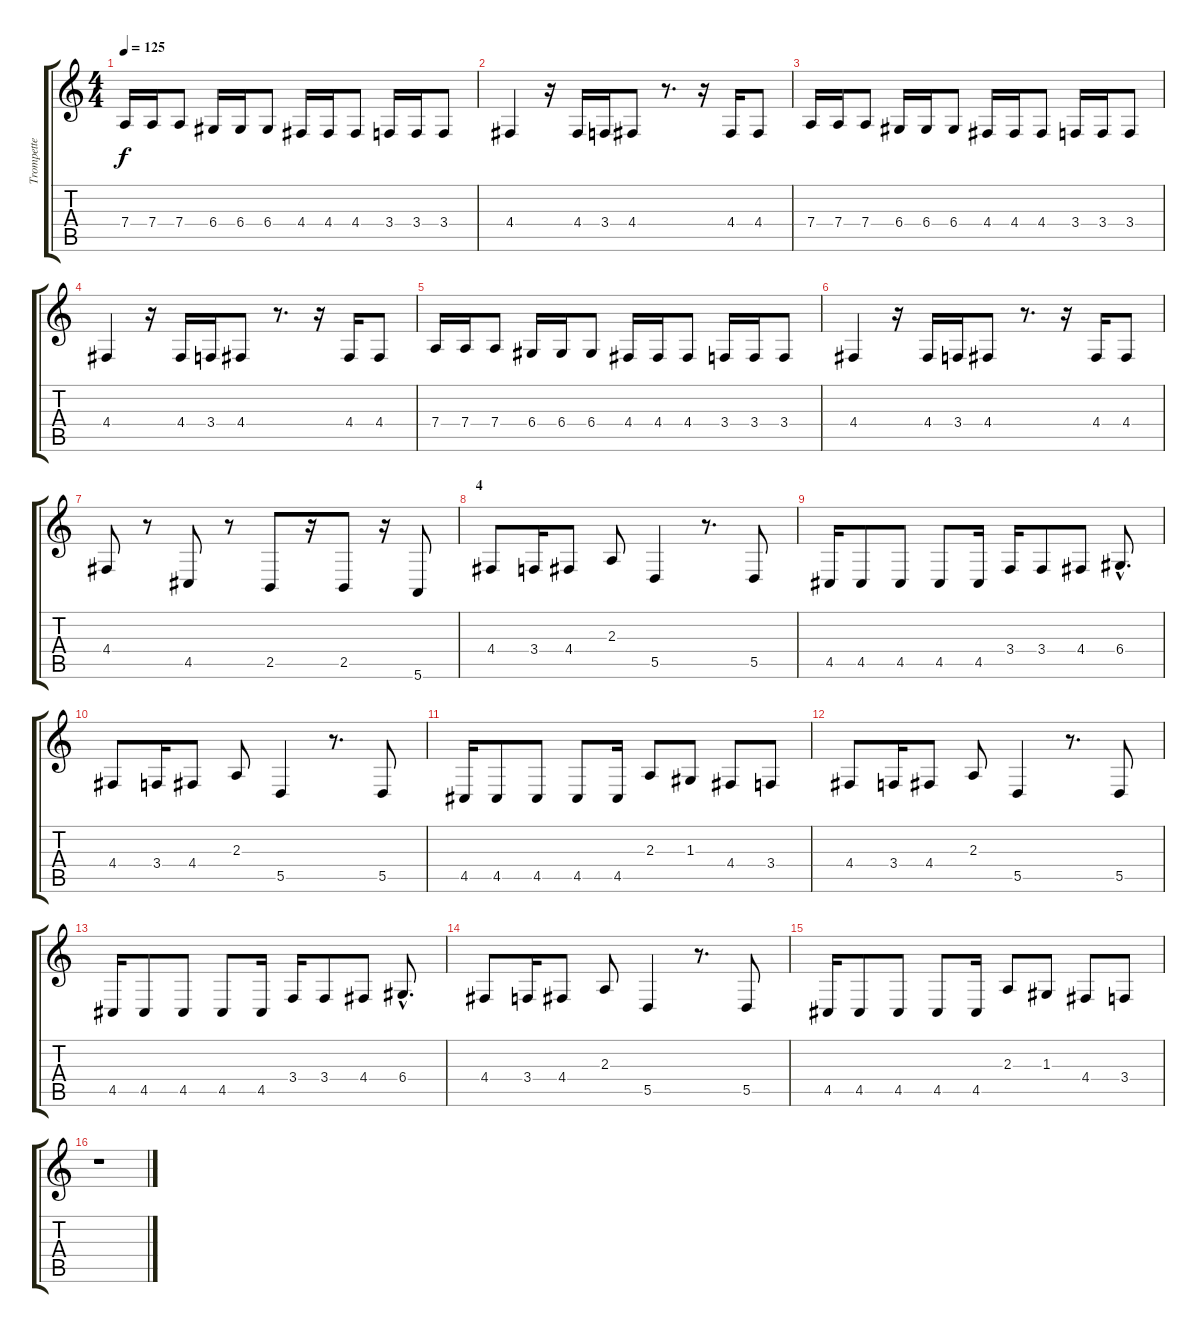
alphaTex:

\track ("Trompette" "Trompette") {instrument trumpet}
\staff {score tabs}
\tuning (E4 B3 G3 D3 A2 E2) {hide}
\ts (4 4)
\tempo 125
\clef g2
\ks c
7.4.16{dy f} 7.4.16 7.4.8 6.4.16 6.4.16 6.4.8 4.4.16 4.4.16 4.4.8 3.4.16 3.4.16 3.4.8 |
4.4.4 r.16 4.4.16 3.4.16 4.4.8 r.8{d} r.16 4.4.16 4.4.8 |
7.4.16 7.4.16 7.4.8 6.4.16 6.4.16 6.4.8 4.4.16 4.4.16 4.4.8 3.4.16 3.4.16 3.4.8 |
4.4.4 r.16 4.4.16 3.4.16 4.4.8 r.8{d} r.16 4.4.16 4.4.8 |
7.4.16 7.4.16 7.4.8 6.4.16 6.4.16 6.4.8 4.4.16 4.4.16 4.4.8 3.4.16 3.4.16 3.4.8 |
4.4.4 r.16 4.4.16 3.4.16 4.4.8 r.8{d} r.16 4.4.16 4.4.8 |
4.4.8 r.8 4.5.8 r.8 2.5.8 r.16 2.5.8 r.16 5.6.8 |
\section ("" " 4")
4.4.8 3.4.16 4.4.8 2.3.8 5.5.4 r.8{d} 5.5.8 |
4.5.16 4.5.8 4.5.8 4.5.8 4.5.16 3.4.16 3.4.8 4.4.8 6.4{hac}.8{d} |
4.4.8 3.4.16 4.4.8 2.3.8 5.5.4 r.8{d} 5.5.8 |
4.5.16 4.5.8 4.5.8 4.5.8 4.5.16 2.3.8 1.3.8 4.4.8 3.4.8 |
4.4.8 3.4.16 4.4.8 2.3.8 5.5.4 r.8{d} 5.5.8 |
4.5.16 4.5.8 4.5.8 4.5.8 4.5.16 3.4.16 3.4.8 4.4.8 6.4{hac}.8{d} |
4.4.8 3.4.16 4.4.8 2.3.8 5.5.4 r.8{d} 5.5.8 |
4.5.16 4.5.8 4.5.8 4.5.8 4.5.16 2.3.8 1.3.8 4.4.8 3.4.8 |
r.1
